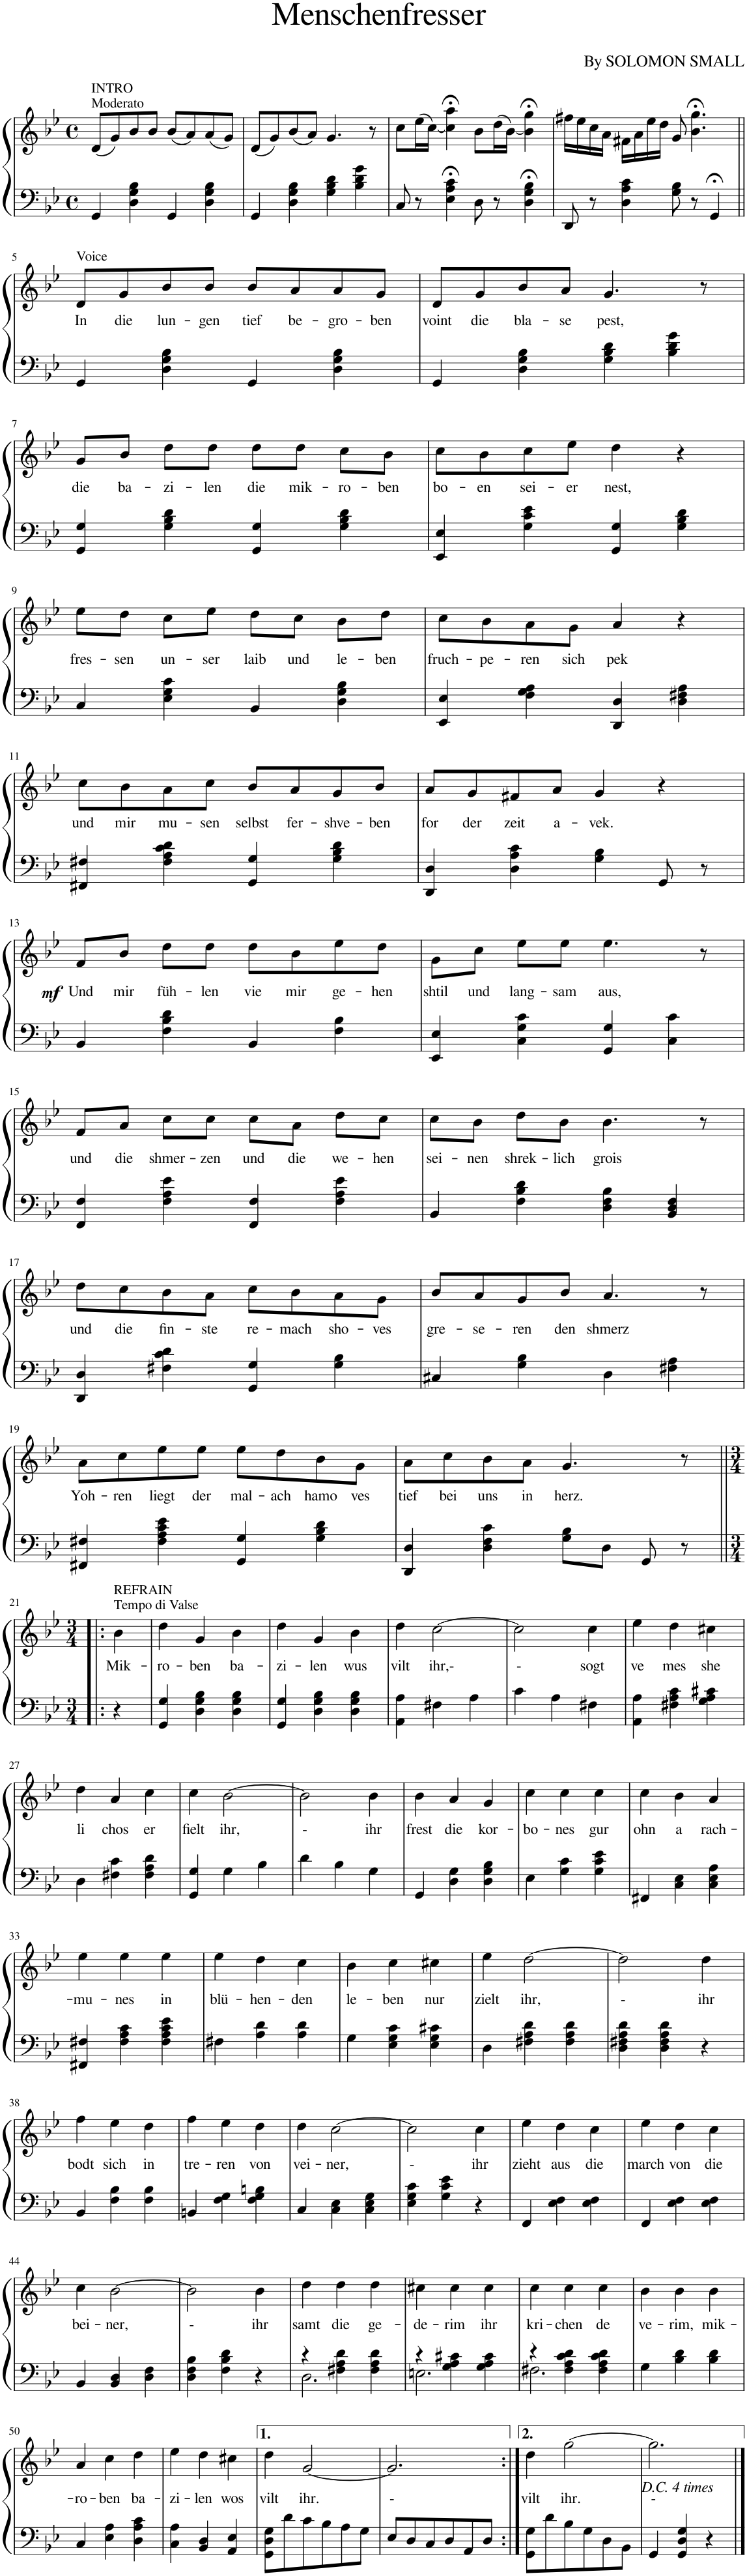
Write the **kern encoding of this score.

**kern	**kern	**text	**dynam
*part1	*part1	*part1	*part1
*staff2	*staff1	*staff1	*staff1/2
*I"Klavier	*	*	*
*clefF4	*clefG2	*	*
*k[b-e-]	*k[b-e-]	*	*
*M4/4	*M4/4	*	*
*met(c)	*met(c)	*	*
=1	=1	=1	=1
!	!LO:TX:a:t=INTRO	!	!
!	!LO:TX:a:t=Moderato	!	!
4GG/	(8d/L	.	.
.	8g/)	.	.
4D\ 4G\ 4B-\	8b-/	.	.
.	8b-/J	.	.
4GG/	(8b-/L	.	.
.	8a/)	.	.
4D\ 4G\ 4B-\	(8a/	.	.
.	8g/J)	.	.
=2	=2	=2	=2
4GG/	(8d/L	.	.
.	8g/)	.	.
4D\ 4G\ 4B-\	(8b-/	.	.
.	8a/J)	.	.
4G\ 4B-\ 4d\	4.g/	.	.
4B-\ 4d\ 4g\	.	.	.
.	8r	.	.
=3	=3	=3	=3
8C/	8cc\L	.	.
8r	(16ee-\L	.	.
.	[<16cc\JJ)	.	.
4E-\;< 4A\;< 4c\;<	4cc\];< 4aa\;<	.	.
8D\	8b-\L	.	.
8r	(16dd\L	.	.
.	[<16b-\JJ)	.	.
4D\;< 4G\;< 4B-\;<	4b-\];< 4gg\;<	.	.
=4	=4	=4	=4
8DD/	16ff#X\LL	.	.
.	16ee-\	.	.
8r	16cc\	.	.
.	16a\JJ	.	.
4D\ 4A\ 4c\	16f#X\LL	.	.
.	16a\	.	.
.	16ee-\	.	.
.	16dd\JJ	.	.
8G\ 8B-\	8g/	.	.
8r	4.b-\;< 4.gg\;<	.	.
4GG;</	.	.	.
!!LO:LB:g=z
=5||	=5||	=5||	=5||
!	!LO:TX:a:t=Voice	!	!
!	!	!LO:LY:b	!
4GG/	8d/L	In	.
!	!	!LO:LY:b	!
.	8g/	die	.
!	!	!LO:LY:b	!
4D\ 4G\ 4B-\	8b-/	lun-	.
!	!	!LO:LY:b	!
.	8b-/J	-gen	.
!	!	!LO:LY:b	!
4GG/	8b-/L	tief	.
!	!	!LO:LY:b	!
.	8a/	be-	.
!	!	!LO:LY:b	!
4D\ 4G\ 4B-\	8a/	-gro-	.
!	!	!LO:LY:b	!
.	8g/J	-ben	.
=6	=6	=6	=6
!	!	!LO:LY:b	!
4GG/	8d/L	voint	.
!	!	!LO:LY:b	!
.	8g/	die	.
!	!	!LO:LY:b	!
4D\ 4G\ 4B-\	8b-/	bla-	.
!	!	!LO:LY:b	!
.	8a/J	-se	.
!	!	!LO:LY:b	!
4G\ 4B-\ 4d\	4.g/	pest,	.
4B-\ 4d\ 4g\	.	.	.
.	8r	.	.
!!LO:LB:g=z
=7	=7	=7	=7
!	!	!LO:LY:b	!
4GG/ 4G/	8g/L	die	.
!	!	!LO:LY:b	!
.	8b-/J	ba-	.
!	!	!LO:LY:b	!
4G\ 4B-\ 4d\	8dd\L	-zi-	.
!	!	!LO:LY:b	!
.	8dd\J	-len	.
!	!	!LO:LY:b	!
4GG/ 4G/	8dd\L	die	.
!	!	!LO:LY:b	!
.	8dd\J	mik-	.
!	!	!LO:LY:b	!
4G\ 4B-\ 4d\	8cc\L	-ro-	.
!	!	!LO:LY:b	!
.	8b-\J	-ben	.
=8	=8	=8	=8
!	!	!LO:LY:b	!
4EE-/ 4E-/	8cc\L	bo-	.
!	!	!LO:LY:b	!
.	8b-\	-en	.
!	!	!LO:LY:b	!
4G\ 4c\ 4e-\	8cc\	sei-	.
!	!	!LO:LY:b	!
.	8ee-\J	-er	.
!	!	!LO:LY:b	!
4GG/ 4G/	4dd\	nest,	.
4G\ 4B-\ 4d\	4r	.	.
!!LO:LB:g=z
=9	=9	=9	=9
!	!	!LO:LY:b	!
4C/	8ee-\L	fres-	.
!	!	!LO:LY:b	!
.	8dd\J	-sen	.
!	!	!LO:LY:b	!
4E-\ 4G\ 4c\	8cc\L	un-	.
!	!	!LO:LY:b	!
.	8ee-\J	-ser	.
!	!	!LO:LY:b	!
4BB-/	8dd\L	laib	.
!	!	!LO:LY:b	!
.	8cc\J	und	.
!	!	!LO:LY:b	!
4D\ 4G\ 4B-\	8b-\L	le-	.
!	!	!LO:LY:b	!
.	8dd\J	-ben	.
=10	=10	=10	=10
!	!	!LO:LY:b	!
4EE-/ 4E-/	8cc\L	fruch-	.
!	!	!LO:LY:b	!
.	8b-\	-pe-	.
!	!	!LO:LY:b	!
4F\ 4G\ 4A\	8a\	-ren	.
!	!	!LO:LY:b	!
.	8g\J	sich	.
!	!	!LO:LY:b	!
4DD/ 4D/	4a/	pek	.
4D\ 4F#X\ 4A\	4r	.	.
!!LO:LB:g=z
=11	=11	=11	=11
!	!	!LO:LY:b	!
4FF#X/ 4F#X/	8cc\L	und	.
!	!	!LO:LY:b	!
.	8b-\	mir	.
!	!	!LO:LY:b	!
4F#\ 4A\ 4c\ 4d\	8a\	mu-	.
!	!	!LO:LY:b	!
.	8cc\J	-sen	.
!	!	!LO:LY:b	!
4GG/ 4G/	8b-/L	selbst	.
!	!	!LO:LY:b	!
.	8a/	fer-	.
!	!	!LO:LY:b	!
4G\ 4B-\ 4d\	8g/	-shve-	.
!	!	!LO:LY:b	!
.	8b-/J	-ben	.
=12	=12	=12	=12
!	!	!LO:LY:b	!
4DD/ 4D/	8a/L	for	.
!	!	!LO:LY:b	!
.	8g/	der	.
!	!	!LO:LY:b	!
4D\ 4A\ 4c\	8f#X/	zeit	.
!	!	!LO:LY:b	!
.	8a/J	a-	.
!	!	!LO:LY:b	!
4G\ 4B-\	4g/	-vek.	.
8GG/	4r	.	.
8r	.	.	.
!!LO:LB:g=z
=13	=13	=13	=13
!	!	!LO:LY:b	!LO:DY:b
4BB-/	8f/L	Und	mf
!	!	!LO:LY:b	!
.	8b-/J	mir	.
!	!	!LO:LY:b	!
4F\ 4B-\ 4d\	8dd\L	füh-	.
!	!	!LO:LY:b	!
.	8dd\J	-len	.
!	!	!LO:LY:b	!
4BB-/	8dd\L	vie	.
!	!	!LO:LY:b	!
.	8b-\	mir	.
!	!	!LO:LY:b	!
4F\ 4B-\	8ee-\	ge-	.
!	!	!LO:LY:b	!
.	8dd\J	-hen	.
=14	=14	=14	=14
!	!	!LO:LY:b	!
4EE-/ 4E-/	8g\L	shtil	.
!	!	!LO:LY:b	!
.	8cc\J	und	.
!	!	!LO:LY:b	!
4C\ 4G\ 4c\	8ee-\L	lang-	.
!	!	!LO:LY:b	!
.	8ee-\J	-sam	.
!	!	!LO:LY:b	!
4GG/ 4G/	4.ee-\	aus,	.
4C\ 4c\	.	.	.
.	8r	.	.
!!LO:LB:g=z
=15	=15	=15	=15
!	!	!LO:LY:b	!
4FF/ 4F/	8f/L	und	.
!	!	!LO:LY:b	!
.	8a/J	die	.
!	!	!LO:LY:b	!
4F\ 4A\ 4e-\	8cc\L	shmer-	.
!	!	!LO:LY:b	!
.	8cc\J	-zen	.
!	!	!LO:LY:b	!
4FF/ 4F/	8cc\L	und	.
!	!	!LO:LY:b	!
.	8a\J	die	.
!	!	!LO:LY:b	!
4F\ 4A\ 4e-\	8dd\L	we-	.
!	!	!LO:LY:b	!
.	8cc\J	-hen	.
=16	=16	=16	=16
!	!	!LO:LY:b	!
4BB-/	8cc\L	sei-	.
!	!	!LO:LY:b	!
.	8b-\J	-nen	.
!	!	!LO:LY:b	!
4F\ 4B-\ 4d\	8dd\L	shrek-	.
!	!	!LO:LY:b	!
.	8b-\J	-lich	.
!	!	!LO:LY:b	!
4D\ 4F\ 4B-\	4.b-\	grois	.
4BB-/ 4D/ 4F/	.	.	.
.	8r	.	.
!!LO:LB:g=z
=17	=17	=17	=17
!	!	!LO:LY:b	!
4DD/ 4D/	8dd\L	und	.
!	!	!LO:LY:b	!
.	8cc\	die	.
!	!	!LO:LY:b	!
4F#X\ 4c\ 4d\	8b-\	fin-	.
!	!	!LO:LY:b	!
.	8a\J	-ste	.
!	!	!LO:LY:b	!
4GG/ 4G/	8cc\L	re-	.
!	!	!LO:LY:b	!
.	8b-\	-mach	.
!	!	!LO:LY:b	!
4G\ 4B-\	8a\	sho-	.
!	!	!LO:LY:b	!
.	8g\J	-ves	.
=18	=18	=18	=18
!	!	!LO:LY:b	!
4C#X/	8b-/L	gre-	.
!	!	!LO:LY:b	!
.	8a/	-se-	.
!	!	!LO:LY:b	!
4G\ 4B-\	8g/	-ren	.
!	!	!LO:LY:b	!
.	8b-/J	den	.
!	!	!LO:LY:b	!
4D\	4.a/	shmerz	.
4F#X\ 4A\	.	.	.
.	8r	.	.
!!LO:LB:g=z
=19	=19	=19	=19
!	!	!LO:LY:b	!
4FF#X/ 4F#X/	8a\L	Yoh-	.
!	!	!LO:LY:b	!
.	8cc\	-ren	.
!	!	!LO:LY:b	!
4F#\ 4A\ 4c\ 4e-\	8ee-\	liegt	.
!	!	!LO:LY:b	!
.	8ee-\J	der	.
!	!	!LO:LY:b	!
4GG/ 4G/	8ee-\L	mal-	.
!	!	!LO:LY:b	!
.	8dd\	-ach	.
!	!	!LO:LY:b	!
4G\ 4B-\ 4d\	8b-\	hamo	.
!	!	!LO:LY:b	!
.	8g\J	ves	.
=20	=20	=20	=20
!	!	!LO:LY:b	!
4DD/ 4D/	8a\L	tief	.
!	!	!LO:LY:b	!
.	8cc\	bei	.
!	!	!LO:LY:b	!
4D\ 4F\ 4c\	8b-\	uns	.
!	!	!LO:LY:b	!
.	8a\J	in	.
!	!	!LO:LY:b	!
8G\ 8B-\L	4.g/	herz.	.
8D\J	.	.	.
8GG/	.	.	.
8r	8r	.	.
!!LO:LB:g=z
=21!|:	=21!|:	=21!|:	=21!|:
*M3/4	*M3/4	*	*
!	!LO:TX:a:t=REFRAIN	!	!
!	!LO:TX:a:t=Tempo di Valse	!	!
!	!	!LO:LY:b	!
4r	4b-\	Mik-	.
=22	=22	=22	=22
!	!	!LO:LY:b	!
4GG/ 4G/	4dd\	-ro-	.
!	!	!LO:LY:b	!
4D\ 4G\ 4B-\	4g/	-ben	.
!	!	!LO:LY:b	!
4D\ 4G\ 4B-\	4b-\	ba-	.
=23	=23	=23	=23
!	!	!LO:LY:b	!
4GG/ 4G/	4dd\	-zi-	.
!	!	!LO:LY:b	!
4D\ 4G\ 4B-\	4g/	-len	.
!	!	!LO:LY:b	!
4D\ 4G\ 4B-\	4b-\	wus	.
=24	=24	=24	=24
!	!	!LO:LY:b	!
4AA\ 4A\	4dd\	vilt	.
!	!	!LO:LY:b	!
4F#X\	[2cc\	ihr,-	.
4A\	.	.	.
=25	=25	=25	=25
!	!	!LO:LY:b	!
4c\	2cc\]	-	.
4A\	.	.	.
!	!	!LO:LY:b	!
4F#X\	4cc\	sogt	.
=26	=26	=26	=26
!	!	!LO:LY:b	!
4AA\ 4A\	4ee-\	ve	.
!	!	!LO:LY:b	!
4F#X\ 4A\ 4c\	4dd\	mes	.
!	!	!LO:LY:b	!
4G\ 4A\ 4c#X\	4cc#X\	she	.
!!LO:LB:g=z
=27	=27	=27	=27
!	!	!LO:LY:b	!
4D\	4dd\	li	.
!	!	!LO:LY:b	!
4F#X\ 4c\	4a/	chos	.
!	!	!LO:LY:b	!
4F#\ 4A\ 4d\	4cc\	er	.
=28	=28	=28	=28
!	!	!LO:LY:b	!
4GG/ 4G/	4cc\	fielt	.
!	!	!LO:LY:b	!
4G\	[2b-\	ihr,	.
4B-\	.	.	.
=29	=29	=29	=29
!	!	!LO:LY:b	!
4d\	2b-\]	-	.
4B-\	.	.	.
!	!	!LO:LY:b	!
4G\	4b-\	ihr	.
=30	=30	=30	=30
!	!	!LO:LY:b	!
4GG/	4b-\	frest	.
!	!	!LO:LY:b	!
4D\ 4G\	4a/	die	.
!	!	!LO:LY:b	!
4D\ 4G\ 4B-\	4g/	kor-	.
=31	=31	=31	=31
!	!	!LO:LY:b	!
4E-\	4cc\	-bo-	.
!	!	!LO:LY:b	!
4G\ 4c\	4cc\	-nes	.
!	!	!LO:LY:b	!
4G\ 4c\ 4e-\	4cc\	gur	.
=32	=32	=32	=32
!	!	!LO:LY:b	!
4FF#X/	4cc\	ohn	.
!	!	!LO:LY:b	!
4C\ 4E-\	4b-\	a	.
!	!	!LO:LY:b	!
4C\ 4E-\ 4A\	4a/	rach-	.
!!LO:LB:g=z
=33	=33	=33	=33
!	!	!LO:LY:b	!
4FF#X/ 4F#X/	4ee-\	-mu-	.
!	!	!LO:LY:b	!
4F#\ 4A\ 4c\	4ee-\	-nes	.
!	!	!LO:LY:b	!
4F#\ 4A\ 4c\ 4e-\	4ee-\	in	.
=34	=34	=34	=34
!	!	!LO:LY:b	!
4F#X\	4ee-\	blü-	.
!	!	!LO:LY:b	!
4A\ 4d\	4dd\	-hen-	.
!	!	!LO:LY:b	!
4A\ 4d\	4cc\	-den	.
=35	=35	=35	=35
!	!	!LO:LY:b	!
4G\	4b-\	le-	.
!	!	!LO:LY:b	!
4E-\ 4G\ 4c\	4cc\	-ben	.
!	!	!LO:LY:b	!
4E-\ 4G\ 4c#X\	4cc#X\	nur	.
=36	=36	=36	=36
!	!	!LO:LY:b	!
4D\	4ee-\	zielt	.
!	!	!LO:LY:b	!
4F#X\ 4A\ 4d\	[2dd\	ihr,	.
4F#\ 4A\ 4d\	.	.	.
=37	=37	=37	=37
!	!	!LO:LY:b	!
4D\ 4F#X\ 4A\ 4d\	2dd\]	-	.
4D\ 4F#\ 4A\ 4d\	.	.	.
!	!	!LO:LY:b	!
4r	4dd\	ihr	.
!!LO:LB:g=z
=38	=38	=38	=38
!	!	!LO:LY:b	!
4BB-/	4ff\	bodt	.
!	!	!LO:LY:b	!
4F\ 4B-\	4ee-\	sich	.
!	!	!LO:LY:b	!
4F\ 4B-\	4dd\	in	.
=39	=39	=39	=39
!	!	!LO:LY:b	!
4BBn/	4ff\	tre-	.
!	!	!LO:LY:b	!
4F\ 4G\	4ee-\	-ren	.
!	!	!LO:LY:b	!
4F\ 4G\ 4Bn\	4dd\	von	.
=40	=40	=40	=40
!	!	!LO:LY:b	!
4C/	4dd\	vei-	.
!	!	!LO:LY:b	!
4C\ 4E-\	[2cc\	-ner,	.
4C\ 4E-\ 4G\	.	.	.
=41	=41	=41	=41
!	!	!LO:LY:b	!
4E-\ 4G\ 4c\	2cc\]	-	.
4G\ 4c\ 4e-\	.	.	.
!	!	!LO:LY:b	!
4r	4cc\	ihr	.
=42	=42	=42	=42
!	!	!LO:LY:b	!
4FF/	4ee-\	zieht	.
!	!	!LO:LY:b	!
4E-\ 4F\	4dd\	aus	.
!	!	!LO:LY:b	!
4E-\ 4F\	4cc\	die	.
=43	=43	=43	=43
!	!	!LO:LY:b	!
4FF/	4ee-\	march	.
!	!	!LO:LY:b	!
4E-\ 4F\	4dd\	von	.
!	!	!LO:LY:b	!
4E-\ 4F\	4cc\	die	.
!!LO:LB:g=z
=44	=44	=44	=44
!	!	!LO:LY:b	!
4BB-/	4cc\	bei-	.
!	!	!LO:LY:b	!
4BB-/ 4D/	[2b-\	-ner,	.
4D\ 4F\	.	.	.
=45	=45	=45	=45
!	!	!LO:LY:b	!
4D\ 4F\ 4B-\	2b-\]	-	.
4F\ 4B-\ 4d\	.	.	.
!	!	!LO:LY:b	!
4r	4b-\	ihr	.
=46	=46	=46	=46
*^	*	*	*
!	!	!	!LO:LY:b	!
4r	2.D\	4dd\	samt	.
!	!	!	!LO:LY:b	!
4F#X\ 4A\ 4d\	.	4dd\	die	.
!	!	!	!LO:LY:b	!
4F#\ 4A\ 4d\	.	4dd\	ge-	.
=47	=47	=47	=47	=47
!	!	!	!LO:LY:b	!
4r	2.En\	4cc#X\	-de-	.
!	!	!	!LO:LY:b	!
4G\ 4A\ 4c#X\	.	4cc#\	-rim	.
!	!	!	!LO:LY:b	!
4G\ 4A\ 4c#\	.	4cc#\	ihr	.
=48	=48	=48	=48	=48
!	!	!	!LO:LY:b	!
4r	2.F#X\	4cc\	kri-	.
!	!	!	!LO:LY:b	!
4F#\ 4A\ 4c\ 4d\	.	4cc\	-chen	.
!	!	!	!LO:LY:b	!
4F#\ 4A\ 4c\ 4d\	.	4cc\	de	.
*v	*v	*	*	*
=49	=49	=49	=49
!	!	!LO:LY:b	!
4G\	4b-\	ve-	.
!	!	!LO:LY:b	!
4B-\ 4d\	4b-\	-rim,	.
!	!	!LO:LY:b	!
4B-\ 4d\	4b-\	mik-	.
!!LO:LB:g=z
=50	=50	=50	=50
!	!	!LO:LY:b	!
4C/	4a/	-ro-	.
!	!	!LO:LY:b	!
4E-\ 4A\	4cc\	-ben	.
!	!	!LO:LY:b	!
4D\ 4A\ 4c\	4dd\	ba-	.
=51	=51	=51	=51
!	!	!LO:LY:b	!
4C\ 4A\	4ee-\	-zi-	.
!	!	!LO:LY:b	!
4BB-/ 4D/	4dd\	-len	.
!	!	!LO:LY:b	!
4AA/ 4E-/	4cc#X\	wos	.
=52	=52	=52	=52
!	!	!LO:LY:b	!
8GG\ 8D\ 8G\L	4dd\	vilt	.
8d\	.	.	.
!	!	!LO:LY:b	!
8c\	[2g/	ihr.	.
8B-\	.	.	.
8A\	.	.	.
8G\J	.	.	.
=53	=53	=53	=53
!	!	!LO:LY:b	!
8E-/L	2.g/]	-	.
8D/	.	.	.
8C/	.	.	.
8D/	.	.	.
8AA/	.	.	.
8D/J	.	.	.
=54:|!	=54:|!	=54:|!	=54:|!
!	!	!LO:LY:b	!
8GG\ 8G\L	4dd\	vilt	.
8d\	.	.	.
!	!	!LO:LY:b	!
8B-\	[2gg\	ihr.	.
8G\	.	.	.
8D\	.	.	.
8BB-\J	.	.	.
=55	=55	=55	=55
!	!LO:TX:b:i:t=D.C. 4 times	!	!
!	!	!LO:LY:b	!
4GG/	2.gg\]	-	.
4GG/ 4D/ 4G/	.	.	.
4r	.	.	.
==	==	==	==
*-	*-	*-	*-
